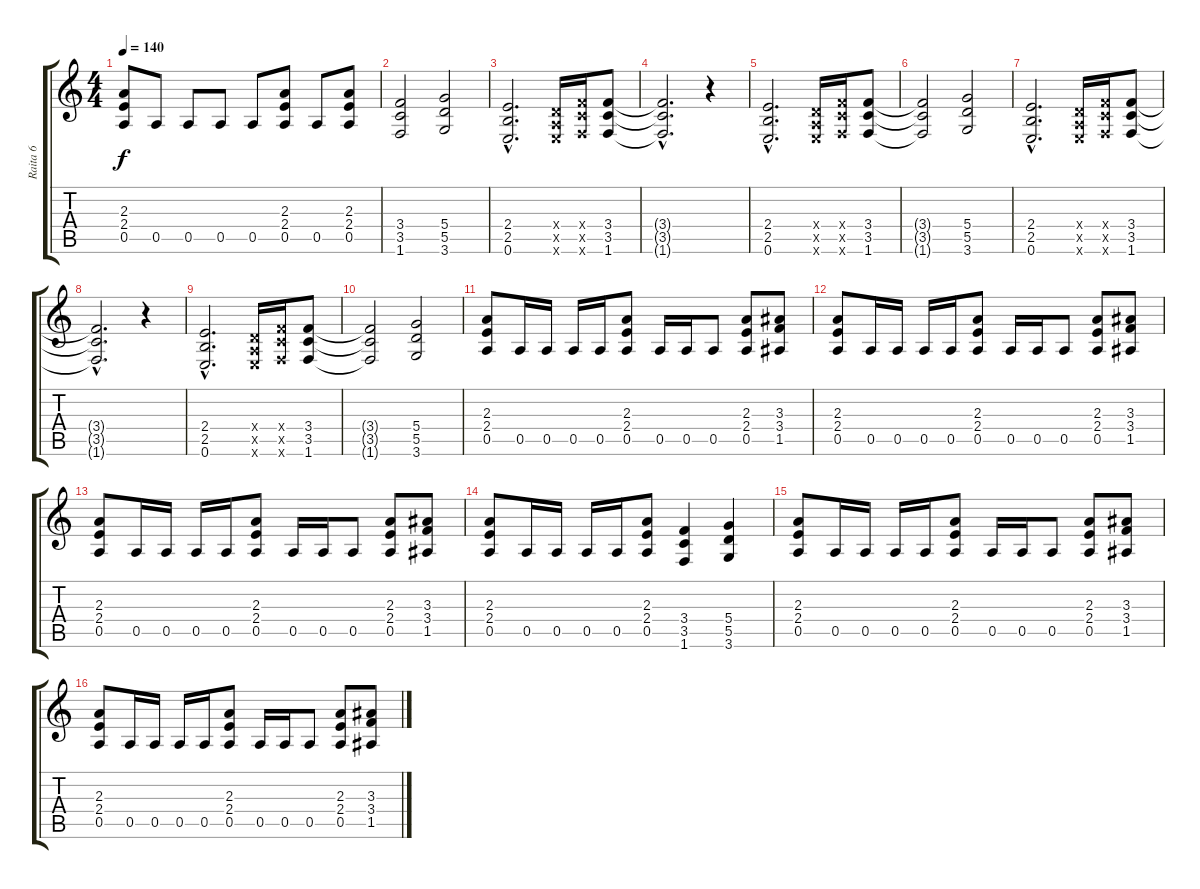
\track ("Raita 6" "Raita 6") {instrument distortionguitar}
\staff {score tabs}
\tuning (E4 B3 G3 D3 A2 E2) {hide}
\ts (4 4)
\tempo 140
\clef g2
\ks c
(2.3 2.4 0.5).8{dy f} 0.5.8 0.5.8 0.5.8 0.5.8 (2.3 2.4 0.5).8 0.5.8 (2.3 2.4 0.5).8 |
(3.4 3.5 1.6).2 (5.4 5.5 3.6).2 |
(2.4{hac} 2.5{hac} 0.6{hac}).2{d} (0.4{x} 0.5{x} 0.6{x}).16 (3.4{x} 3.5{x} 1.6{x}).16 (3.4 3.5 1.6).8 |
(3.4{hac t} 3.5{hac t} 1.6{hac t}).2{d} r.4 |
(2.4{hac} 2.5{hac} 0.6{hac}).2{d} (0.4{x} 0.5{x} 0.6{x}).16 (3.4{x} 3.5{x} 1.6{x}).16 (3.4 3.5 1.6).8 |
(3.4{t} 3.5{t} 1.6{t}).2 (5.4 5.5 3.6).2 |
(2.4{hac} 2.5{hac} 0.6{hac}).2{d} (0.4{x} 0.5{x} 0.6{x}).16 (3.4{x} 3.5{x} 1.6{x}).16 (3.4 3.5 1.6).8 |
(3.4{hac t} 3.5{hac t} 1.6{hac t}).2{d} r.4 |
(2.4{hac} 2.5{hac} 0.6{hac}).2{d} (0.4{x} 0.5{x} 0.6{x}).16 (3.4{x} 3.5{x} 1.6{x}).16 (3.4 3.5 1.6).8 |
(3.4{t} 3.5{t} 1.6{t}).2 (5.4 5.5 3.6).2 |
(2.3 2.4 0.5).8 0.5.16 0.5.16 0.5.16 0.5.16 (2.3 2.4 0.5).8 0.5.16 0.5.16 0.5.8 (2.3 2.4 0.5).8 (3.3 3.4 1.5).8 |
(2.3 2.4 0.5).8 0.5.16 0.5.16 0.5.16 0.5.16 (2.3 2.4 0.5).8 0.5.16 0.5.16 0.5.8 (2.3 2.4 0.5).8 (3.3 3.4 1.5).8 |
(2.3 2.4 0.5).8 0.5.16 0.5.16 0.5.16 0.5.16 (2.3 2.4 0.5).8 0.5.16 0.5.16 0.5.8 (2.3 2.4 0.5).8 (3.3 3.4 1.5).8 |
(2.3 2.4 0.5).8 0.5.16 0.5.16 0.5.16 0.5.16 (2.3 2.4 0.5).8 (3.4 3.5 1.6).4 (5.4 5.5 3.6).4 |
(2.3 2.4 0.5).8 0.5.16 0.5.16 0.5.16 0.5.16 (2.3 2.4 0.5).8 0.5.16 0.5.16 0.5.8 (2.3 2.4 0.5).8 (3.3 3.4 1.5).8 |
(2.3 2.4 0.5).8 0.5.16 0.5.16 0.5.16 0.5.16 (2.3 2.4 0.5).8 0.5.16 0.5.16 0.5.8 (2.3 2.4 0.5).8 (3.3 3.4 1.5).8
